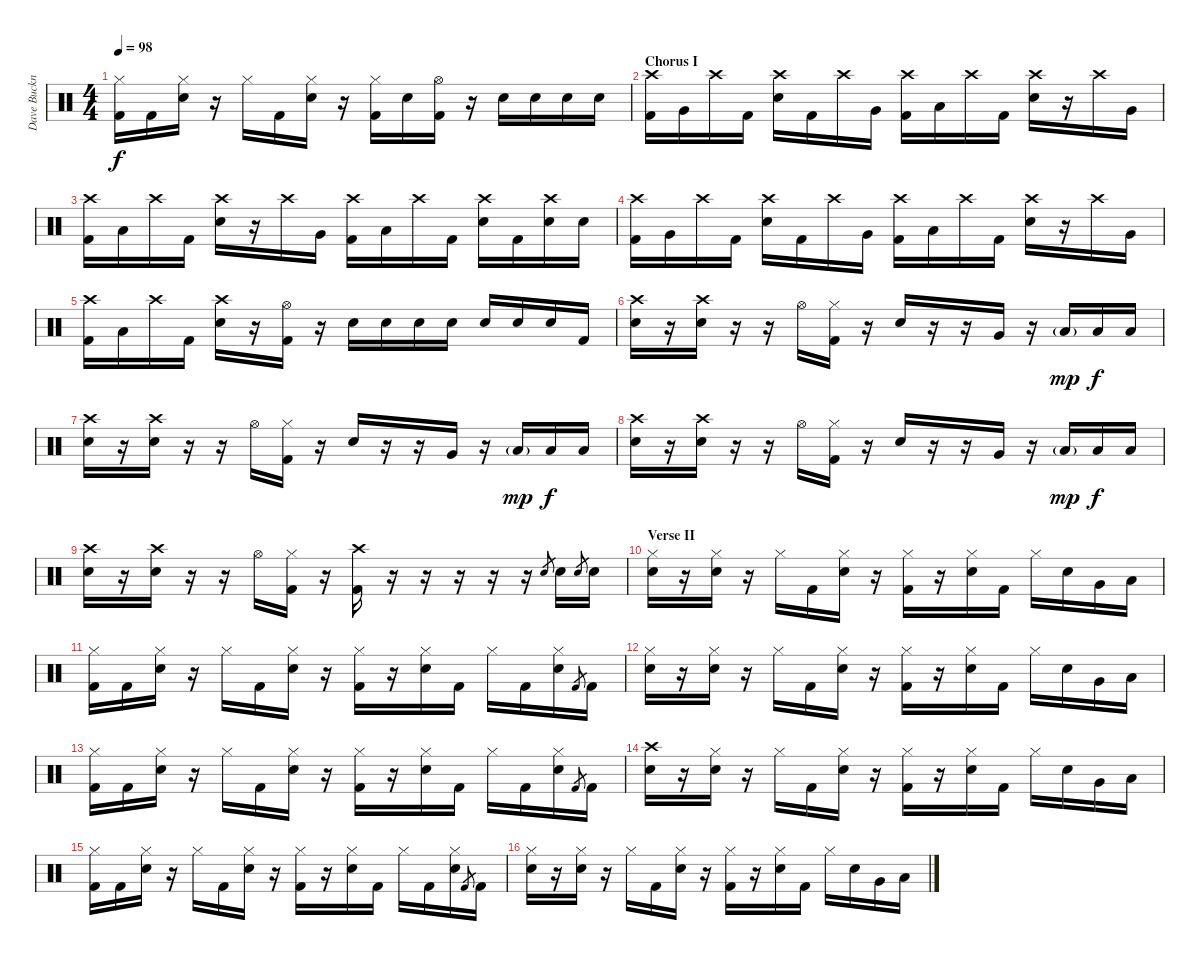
\track ("Dave Buckner - Drums" "Dave Buckn") {instrument percussion}
\staff {score}
\articulation defaults
\ts (4 4)
\tempo 98
\clef neutral
\ks c
("Hi-Hat (closed)" "Kick (hit) 2").16{dy f} "Kick (hit) 2".16 ("Hi-Hat (closed)" "Snare (hit) 2").16 r.16 "Hi-Hat (closed)".16 "Kick (hit) 2".16 ("Hi-Hat (closed)" "Snare (hit) 2").16 r.16 ("Hi-Hat (closed)" "Kick (hit) 2").16 "Snare (hit) 2".16 ("Hi-Hat (open)" "Kick (hit) 2").16 r.16 "Snare (hit) 2".16 "Snare (hit) 2".16 "Snare (hit) 2".16 "Snare (hit) 2".16 |
\section ("" "Chorus I")
("Crash high (hit)" "Kick (hit) 2").16 "Very Low Tom (hit)".16 "Crash high (hit)".16 "Kick (hit) 2".16 ("Crash high (hit)" "Snare (hit) 2").16 "Kick (hit) 2".16 "Crash high (hit)".16 "Very Low Tom (hit)".16 ("Crash high (hit)" "Kick (hit) 2").16 "Low Tom (hit)".16 "Crash high (hit)".16 "Kick (hit) 2".16 ("Crash high (hit)" "Snare (hit) 2").16 r.16 "Crash high (hit)".16 "Very Low Tom (hit)".16 |
("Crash high (hit)" "Kick (hit) 2").16 "Low Tom (hit)".16 "Crash high (hit)".16 "Kick (hit) 2".16 ("Crash high (hit)" "Snare (hit) 2").16 r.16 "Crash high (hit)".16 "Very Low Tom (hit)".16 ("Crash high (hit)" "Kick (hit) 2").16 "Low Tom (hit)".16 "Crash high (hit)".16 "Kick (hit) 2".16 ("Crash high (hit)" "Snare (hit) 2").16 "Kick (hit) 2".16 ("Crash high (hit)" "Snare (hit) 2").16 "Snare (hit) 2".16 |
("Crash high (hit)" "Kick (hit) 2").16 "Very Low Tom (hit)".16 "Crash high (hit)".16 "Kick (hit) 2".16 ("Crash high (hit)" "Snare (hit) 2").16 "Kick (hit) 2".16 "Crash high (hit)".16 "Very Low Tom (hit)".16 ("Crash high (hit)" "Kick (hit) 2").16 "Low Tom (hit)".16 "Crash high (hit)".16 "Kick (hit) 2".16 ("Crash high (hit)" "Snare (hit) 2").16 r.16 "Crash high (hit)".16 "Very Low Tom (hit)".16 |
("Crash high (hit)" "Kick (hit) 2").16 "Low Tom (hit)".16 "Crash high (hit)".16 "Kick (hit) 2".16 ("Crash high (hit)" "Snare (hit) 2").16 r.16 ("Hi-Hat (open)" "Kick (hit) 2").16 r.16 "Snare (hit) 2".16 "Snare (hit) 2".16 "Snare (hit) 2".16 "Snare (hit) 2".16 "Snare (hit) 2".16 "Snare (hit) 2".16 "Snare (hit) 2".16 "Kick (hit) 2".16 |
("Crash high (hit)" "Snare (hit) 2").16 r.16 ("Crash high (hit)" "Snare (hit) 2").16 r.16 r.16 "Hi-Hat (open)".16 ("Hi-Hat (closed)" "Kick (hit) 2").16 r.16 "Snare (hit) 2".16 r.16 r.16 "Very Low Tom (hit)".16 r.16 "Low Tom (hit)"{g}.16{dy mp} "Low Tom (hit)".16{dy f} "Low Tom (hit)".16 |
("Crash high (hit)" "Snare (hit) 2").16 r.16 ("Crash high (hit)" "Snare (hit) 2").16 r.16 r.16 "Hi-Hat (open)".16 ("Hi-Hat (closed)" "Kick (hit) 2").16 r.16 "Snare (hit) 2".16 r.16 r.16 "Very Low Tom (hit)".16 r.16 "Low Tom (hit)"{g}.16{dy mp} "Low Tom (hit)".16{dy f} "Low Tom (hit)".16 |
("Crash high (hit)" "Snare (hit) 2").16 r.16 ("Crash high (hit)" "Snare (hit) 2").16 r.16 r.16 "Hi-Hat (open)".16 ("Hi-Hat (closed)" "Kick (hit) 2").16 r.16 "Snare (hit) 2".16 r.16 r.16 "Very Low Tom (hit)".16 r.16 "Low Tom (hit)"{g}.16{dy mp} "Low Tom (hit)".16{dy f} "Low Tom (hit)".16 |
("Crash high (hit)" "Snare (hit) 2").16 r.16 ("Crash high (hit)" "Snare (hit) 2").16 r.16 r.16 "Hi-Hat (open)".16 ("Hi-Hat (closed)" "Kick (hit) 2").16 r.16 ("Crash high (hit)" "Kick (hit) 2").16 r.16 r.16 r.16 r.16 r.16 "Snare (hit) 2".8{gr} "Snare (hit) 2".16 "Snare (hit) 2".8{gr} "Snare (hit) 2".16 |
\section ("" "Verse II")
("Hi-Hat (closed)" "Snare (hit) 2").16 r.16 ("Hi-Hat (closed)" "Snare (hit) 2").16 r.16 "Hi-Hat (closed)".16 "Kick (hit) 2".16 ("Hi-Hat (closed)" "Snare (hit) 2").16 r.16 ("Hi-Hat (closed)" "Kick (hit) 2").16 r.16 ("Hi-Hat (closed)" "Snare (hit) 2").16 "Kick (hit) 2".16 "Hi-Hat (closed)".16 "Snare (hit) 2".16 "Very Low Tom (hit)".16 "Low Tom (hit)".16 |
("Hi-Hat (closed)" "Kick (hit) 2").16 "Kick (hit) 2".16 ("Hi-Hat (closed)" "Snare (hit) 2").16 r.16 "Hi-Hat (closed)".16 "Kick (hit) 2".16 ("Hi-Hat (closed)" "Snare (hit) 2").16 r.16 ("Hi-Hat (closed)" "Kick (hit) 2").16 r.16 ("Hi-Hat (closed)" "Snare (hit) 2").16 "Kick (hit) 2".16 "Hi-Hat (closed)".16 "Kick (hit) 2".16 ("Hi-Hat (closed)" "Snare (hit) 2").16 "Kick (hit) 2".8{gr} "Kick (hit) 2".16 |
("Hi-Hat (closed)" "Snare (hit) 2").16 r.16 ("Hi-Hat (closed)" "Snare (hit) 2").16 r.16 "Hi-Hat (closed)".16 "Kick (hit) 2".16 ("Hi-Hat (closed)" "Snare (hit) 2").16 r.16 ("Hi-Hat (closed)" "Kick (hit) 2").16 r.16 ("Hi-Hat (closed)" "Snare (hit) 2").16 "Kick (hit) 2".16 "Hi-Hat (closed)".16 "Snare (hit) 2".16 "Very Low Tom (hit)".16 "Low Tom (hit)".16 |
("Hi-Hat (closed)" "Kick (hit) 2").16 "Kick (hit) 2".16 ("Hi-Hat (closed)" "Snare (hit) 2").16 r.16 "Hi-Hat (closed)".16 "Kick (hit) 2".16 ("Hi-Hat (closed)" "Snare (hit) 2").16 r.16 ("Hi-Hat (closed)" "Kick (hit) 2").16 r.16 ("Hi-Hat (closed)" "Snare (hit) 2").16 "Kick (hit) 2".16 "Hi-Hat (closed)".16 "Kick (hit) 2".16 ("Hi-Hat (closed)" "Snare (hit) 2").16 "Kick (hit) 2".8{gr} "Kick (hit) 2".16 |
("Crash high (hit)" "Snare (hit) 2").16 r.16 ("Hi-Hat (closed)" "Snare (hit) 2").16 r.16 "Hi-Hat (closed)".16 "Kick (hit) 2".16 ("Hi-Hat (closed)" "Snare (hit) 2").16 r.16 ("Hi-Hat (closed)" "Kick (hit) 2").16 r.16 ("Hi-Hat (closed)" "Snare (hit) 2").16 "Kick (hit) 2".16 "Hi-Hat (closed)".16 "Snare (hit) 2".16 "Very Low Tom (hit)".16 "Low Tom (hit)".16 |
("Hi-Hat (closed)" "Kick (hit) 2").16 "Kick (hit) 2".16 ("Hi-Hat (closed)" "Snare (hit) 2").16 r.16 "Hi-Hat (closed)".16 "Kick (hit) 2".16 ("Hi-Hat (closed)" "Snare (hit) 2").16 r.16 ("Hi-Hat (closed)" "Kick (hit) 2").16 r.16 ("Hi-Hat (closed)" "Snare (hit) 2").16 "Kick (hit) 2".16 "Hi-Hat (closed)".16 "Kick (hit) 2".16 ("Hi-Hat (closed)" "Snare (hit) 2").16 "Kick (hit) 2".8{gr} "Kick (hit) 2".16 |
("Hi-Hat (closed)" "Snare (hit) 2").16 r.16 ("Hi-Hat (closed)" "Snare (hit) 2").16 r.16 "Hi-Hat (closed)".16 "Kick (hit) 2".16 ("Hi-Hat (closed)" "Snare (hit) 2").16 r.16 ("Hi-Hat (closed)" "Kick (hit) 2").16 r.16 ("Hi-Hat (closed)" "Snare (hit) 2").16 "Kick (hit) 2".16 "Hi-Hat (closed)".16 "Snare (hit) 2".16 "Very Low Tom (hit)".16 "Low Tom (hit)".16
